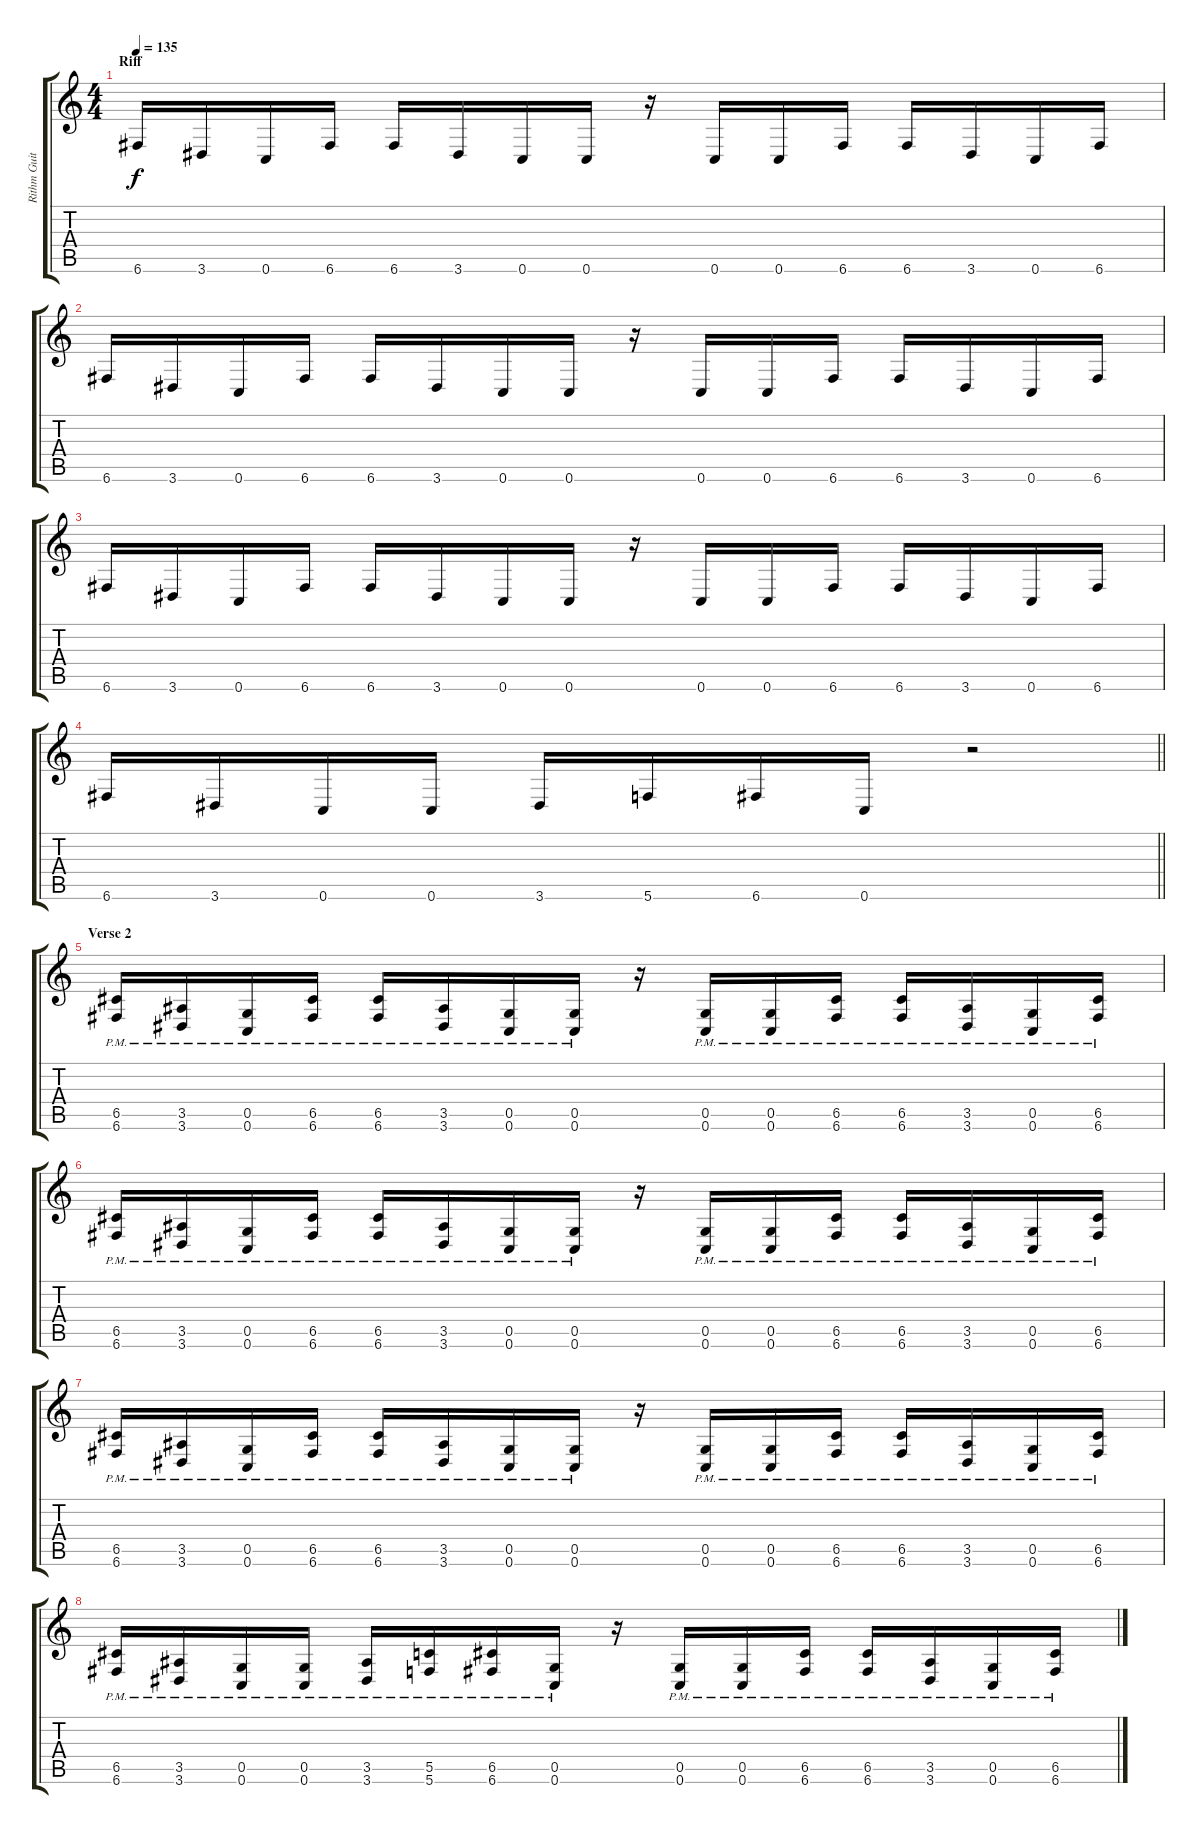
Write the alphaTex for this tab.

\track ("Rithm Guitar" "Rithm Guit") {instrument distortionguitar}
\staff {score tabs}
\tuning (D4 A3 F3 C3 G2 C2) {hide}
\ts (4 4)
\section ("" "Riff")
\tempo 135
\clef g2
\ks c
6.6.16{dy f} 3.6.16 0.6.16 6.6.16 6.6.16 3.6.16 0.6.16 0.6.16 r.16 0.6.16 0.6.16 6.6.16 6.6.16 3.6.16 0.6.16 6.6.16 |
6.6.16 3.6.16 0.6.16 6.6.16 6.6.16 3.6.16 0.6.16 0.6.16 r.16 0.6.16 0.6.16 6.6.16 6.6.16 3.6.16 0.6.16 6.6.16 |
6.6.16 3.6.16 0.6.16 6.6.16 6.6.16 3.6.16 0.6.16 0.6.16 r.16 0.6.16 0.6.16 6.6.16 6.6.16 3.6.16 0.6.16 6.6.16 |
\barLineRight lightlight
6.6.16 3.6.16 0.6.16 0.6.16 3.6.16 5.6.16 6.6.16 0.6.16 r.2 |
\section ("" "Verse 2")
(6.5{pm} 6.6{pm}).16 (3.5{pm} 3.6{pm}).16 (0.5{pm} 0.6{pm}).16 (6.5{pm} 6.6{pm}).16 (6.5{pm} 6.6{pm}).16 (3.5{pm} 3.6{pm}).16 (0.5{pm} 0.6{pm}).16 (0.5{pm} 0.6{pm}).16 r.16 (0.5{pm} 0.6{pm}).16 (0.5{pm} 0.6{pm}).16 (6.5{pm} 6.6{pm}).16 (6.5{pm} 6.6{pm}).16 (3.5{pm} 3.6{pm}).16 (0.5{pm} 0.6{pm}).16 (6.5{pm} 6.6{pm}).16 |
(6.5{pm} 6.6{pm}).16 (3.5{pm} 3.6{pm}).16 (0.5{pm} 0.6{pm}).16 (6.5{pm} 6.6{pm}).16 (6.5{pm} 6.6{pm}).16 (3.5{pm} 3.6{pm}).16 (0.5{pm} 0.6{pm}).16 (0.5{pm} 0.6{pm}).16 r.16 (0.5{pm} 0.6{pm}).16 (0.5{pm} 0.6{pm}).16 (6.5{pm} 6.6{pm}).16 (6.5{pm} 6.6{pm}).16 (3.5{pm} 3.6{pm}).16 (0.5{pm} 0.6{pm}).16 (6.5{pm} 6.6{pm}).16 |
(6.5{pm} 6.6{pm}).16 (3.5{pm} 3.6{pm}).16 (0.5{pm} 0.6{pm}).16 (6.5{pm} 6.6{pm}).16 (6.5{pm} 6.6{pm}).16 (3.5{pm} 3.6{pm}).16 (0.5{pm} 0.6{pm}).16 (0.5{pm} 0.6{pm}).16 r.16 (0.5{pm} 0.6{pm}).16 (0.5{pm} 0.6{pm}).16 (6.5{pm} 6.6{pm}).16 (6.5{pm} 6.6{pm}).16 (3.5{pm} 3.6{pm}).16 (0.5{pm} 0.6{pm}).16 (6.5{pm} 6.6{pm}).16 |
(6.5{pm} 6.6{pm}).16 (3.5{pm} 3.6{pm}).16 (0.5{pm} 0.6{pm}).16 (0.5{pm} 0.6{pm}).16 (3.5{pm} 3.6{pm}).16 (5.5{pm} 5.6{pm}).16 (6.5{pm} 6.6{pm}).16 (0.5{pm} 0.6{pm}).16 r.16 (0.5{pm} 0.6{pm}).16 (0.5{pm} 0.6{pm}).16 (6.5{pm} 6.6{pm}).16 (6.5{pm} 6.6{pm}).16 (3.5{pm} 3.6{pm}).16 (0.5{pm} 0.6{pm}).16 (6.5{pm} 6.6{pm}).16
